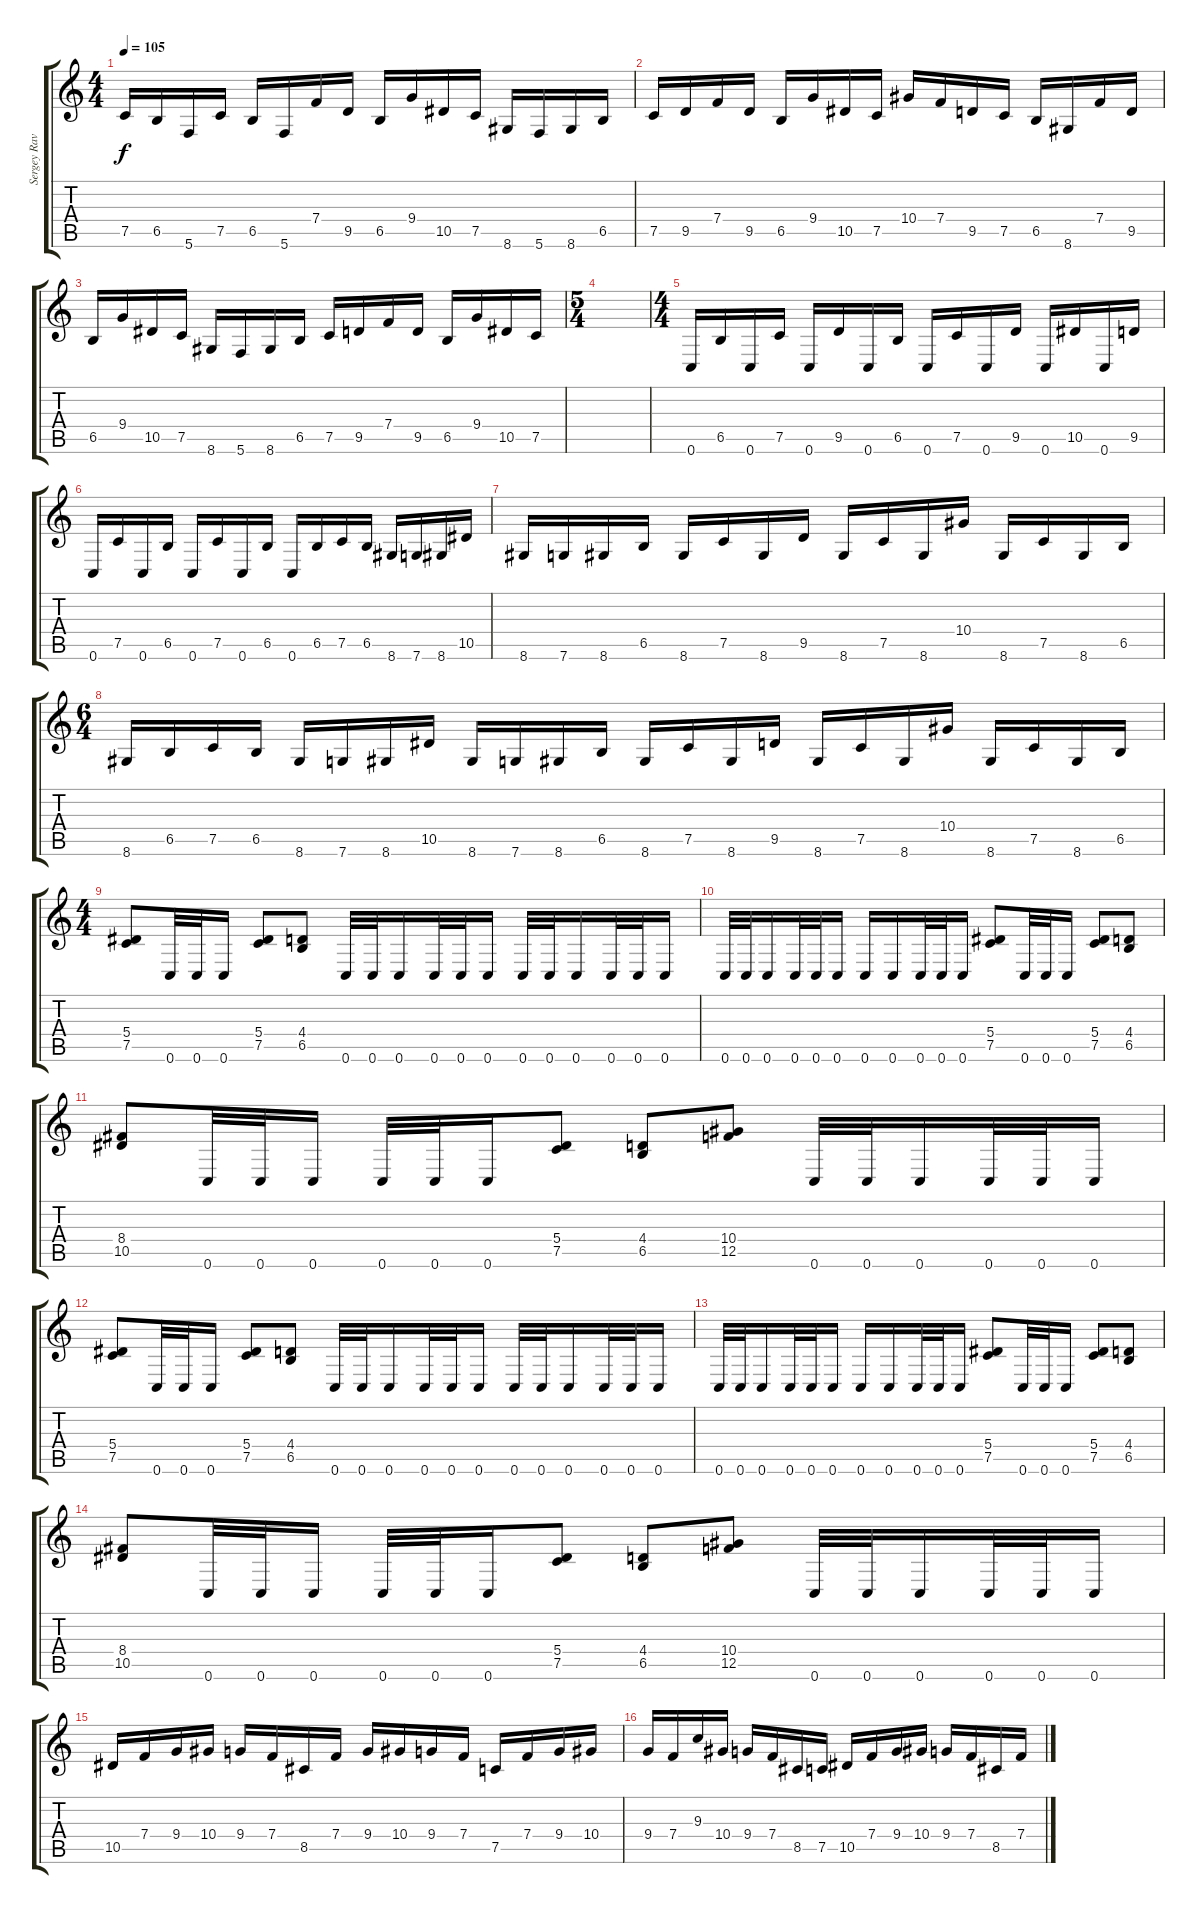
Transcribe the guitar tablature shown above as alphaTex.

\track ("Sergey Ravinskiy" "Sergey Rav") {instrument distortionguitar}
\staff {score tabs}
\tuning (C4 G3 Eb3 Bb2 F2 C2) {hide}
\ts (4 4)
\tempo 105
\clef g2
\ks c
7.5.16{dy f} 6.5.16 5.6.16 7.5.16 6.5.16 5.6.16 7.4.16 9.5.16 6.5.16 9.4.16 10.5.16 7.5.16 8.6.16 5.6.16 8.6.16 6.5.16 |
7.5.16 9.5.16 7.4.16 9.5.16 6.5.16 9.4.16 10.5.16 7.5.16 10.4.16 7.4.16 9.5.16 7.5.16 6.5.16 8.6.16 7.4.16 9.5.16 |
6.5.16 9.4.16 10.5.16 7.5.16 8.6.16 5.6.16 8.6.16 6.5.16 7.5.16 9.5.16 7.4.16 9.5.16 6.5.16 9.4.16 10.5.16 7.5.16 |
\ts (5 4)
|
\ts (4 4)
0.6.16 6.5.16 0.6.16 7.5.16 0.6.16 9.5.16 0.6.16 6.5.16 0.6.16 7.5.16 0.6.16 9.5.16 0.6.16 10.5.16 0.6.16 9.5.16 |
0.6.16 7.5.16 0.6.16 6.5.16 0.6.16 7.5.16 0.6.16 6.5.16 0.6.16 6.5.16 7.5.16 6.5.16 8.6.16 7.6.16 8.6.16 10.5.16 |
8.6.16 7.6.16 8.6.16 6.5.16 8.6.16 7.5.16 8.6.16 9.5.16 8.6.16 7.5.16 8.6.16 10.4.16 8.6.16 7.5.16 8.6.16 6.5.16 |
\ts (6 4)
8.6.16 6.5.16 7.5.16 6.5.16 8.6.16 7.6.16 8.6.16 10.5.16 8.6.16 7.6.16 8.6.16 6.5.16 8.6.16 7.5.16 8.6.16 9.5.16 8.6.16 7.5.16 8.6.16 10.4.16 8.6.16 7.5.16 8.6.16 6.5.16 |
\ts (4 4)
(5.4 7.5).8 0.6.32 0.6.32 0.6.16 (5.4 7.5).8 (4.4 6.5).8 0.6.32 0.6.32 0.6.16 0.6.32 0.6.32 0.6.16 0.6.32 0.6.32 0.6.16 0.6.32 0.6.32 0.6.16 |
0.6.32 0.6.32 0.6.16 0.6.32 0.6.32 0.6.16 0.6.16 0.6.16 0.6.32 0.6.32 0.6.16 (5.4 7.5).8 0.6.32 0.6.32 0.6.16 (5.4 7.5).8 (4.4 6.5).8 |
(8.4 10.5).8 0.6.32 0.6.32 0.6.16 0.6.32 0.6.32 0.6.16 (5.4 7.5).8 (4.4 6.5).8 (10.4 12.5).8 0.6.32 0.6.32 0.6.16 0.6.32 0.6.32 0.6.16 |
(5.4 7.5).8 0.6.32 0.6.32 0.6.16 (5.4 7.5).8 (4.4 6.5).8 0.6.32 0.6.32 0.6.16 0.6.32 0.6.32 0.6.16 0.6.32 0.6.32 0.6.16 0.6.32 0.6.32 0.6.16 |
0.6.32 0.6.32 0.6.16 0.6.32 0.6.32 0.6.16 0.6.16 0.6.16 0.6.32 0.6.32 0.6.16 (5.4 7.5).8 0.6.32 0.6.32 0.6.16 (5.4 7.5).8 (4.4 6.5).8 |
(8.4 10.5).8 0.6.32 0.6.32 0.6.16 0.6.32 0.6.32 0.6.16 (5.4 7.5).8 (4.4 6.5).8 (10.4 12.5).8 0.6.32 0.6.32 0.6.16 0.6.32 0.6.32 0.6.16 |
10.5.16 7.4.16 9.4.16 10.4.16 9.4.16 7.4.16 8.5.16 7.4.16 9.4.16 10.4.16 9.4.16 7.4.16 7.5.16 7.4.16 9.4.16 10.4.16 |
9.4.16 7.4.16 9.3.16 10.4.16 9.4.16 7.4.16 8.5.16 7.5.16 10.5.16 7.4.16 9.4.16 10.4.16 9.4.16 7.4.16 8.5.16 7.4.16
